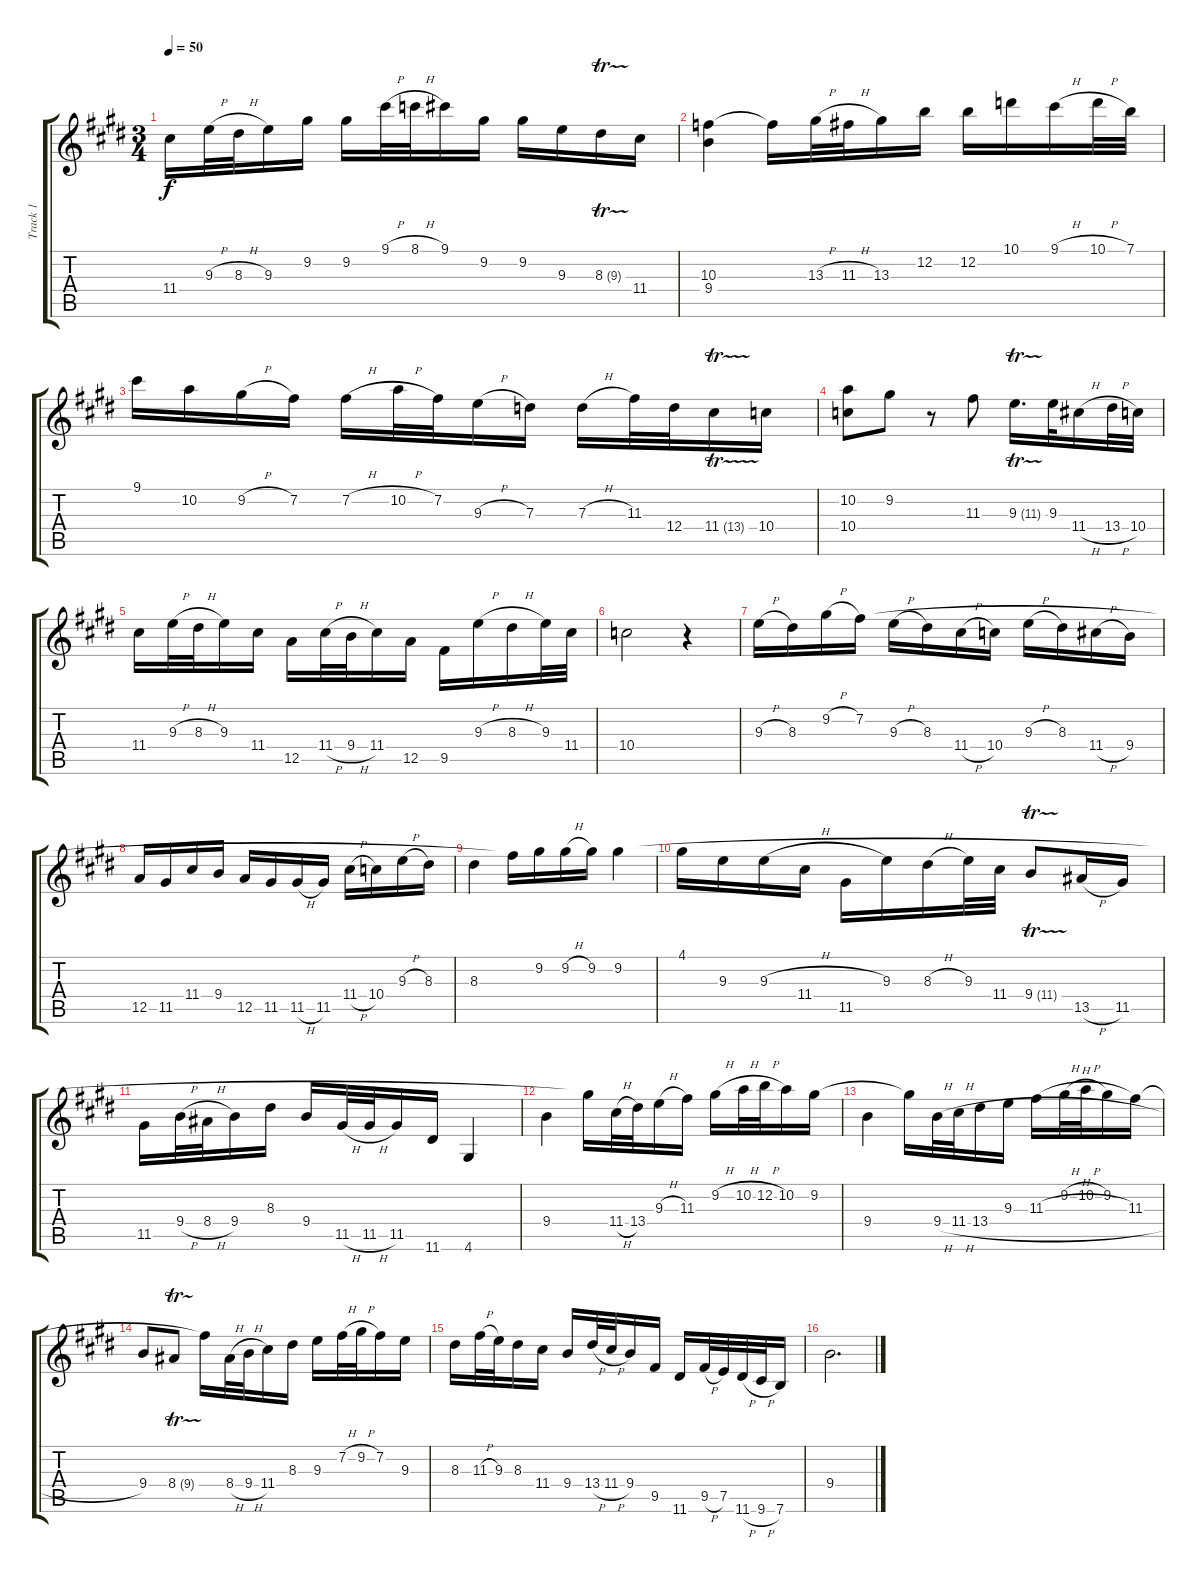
\track ("Track 1" "Track 1") {instrument acousticguitarsteel}
\staff {score tabs}
\tuning (E4 B3 G3 D3 A2 E2) {hide}
\ts (3 4)
\tempo 50
\clef g2
\ks e
11.4.16{dy f} 9.3{h}.32 8.3{h}.32 9.3.16 9.2.16 9.2.16 9.1{h}.32 8.1{h}.32 9.1.16 9.2.16 9.2.16 9.3.16 8.3{tr (9 16)}.16 11.4.16 |
(10.3 9.4).4 10.3{t}.16 13.3{h}.32 11.3{h}.32 13.3.16 12.2.16 12.2.16 10.1.16 9.1{h}.16 10.1{h}.32 7.1.32 |
9.1.16 10.2.16 9.2{h}.16 7.2.16 7.2{h}.16 10.2{h}.32 7.2.32 9.3{h}.16 7.3.16 7.3{h}.16 11.3.32 12.4.32 11.4{tr (13 16)}.16 10.4.16 |
(10.2 10.4).8 9.2.8 r.8 11.3.8 9.3{tr (11 16)}.16{d} 9.3.32 11.4{h}.16 13.4{h}.32 10.4.32 |
11.4.16 9.3{h}.32 8.3{h}.32 9.3.16 11.4.16 12.5.16 11.4{h}.32 9.4{h}.32 11.4.16 12.5.16 9.5.16 9.3{h}.16 8.3{h}.16 9.3.32 11.4.32 |
10.4.2 r.4 |
9.3{h}.16 8.3.16 9.2{h}.16 7.2.16 9.3{h}.16 8.3.16 11.4{h}.16 10.4.16 9.3{h}.16 8.3.16 11.4{h}.16 9.4.16 |
12.5.16 11.5.16 11.4.16 9.4.16 12.5.16 11.5.16 11.5{h}.16 11.5.16 11.4{h}.16 10.4.16 9.3{h}.16 8.3.16 |
8.3.4 7.2{t}.16 9.2.16 9.2{h}.16 9.2.16 9.2.4 |
4.1.16 9.3.16 9.3{h}.16 11.4.16 11.5.16 9.3.16 8.3{h}.16 9.3.32 11.4.32 9.4{tr (11 16)}.8 13.5{h}.16 11.5.16 |
11.5.16 9.4{h}.32 8.4{h}.32 9.4.16 8.3.16 9.4.16 11.5{h}.32 11.5{h}.32 11.5.16 11.6.16 4.6.4 |
9.4.4 9.2{t}.16 11.4{h}.32 13.4.32 9.3{h}.16 11.3.16 9.2{h}.16 10.2{h}.32 12.2{h}.32 10.2.16 9.2.16 |
9.4.4 9.2{t}.16 9.4{h}.32 11.4{h}.32 13.4{h}.16 9.3.16 11.3{h}.16 9.2{h}.32 10.2{h}.32 9.2.16 11.3.16 |
9.4.8 8.4{tr (9 16)}.8 11.3{t}.16 8.4{h}.32 9.4{h}.32 11.4.16 8.3.16 9.3.16 7.2{h}.32 9.2{h}.32 7.2.16 9.3.16 |
8.3.16 11.3{h}.32 9.3.32 8.3.16 11.4.16 9.4.16 13.4{h}.32 11.4{h}.32 9.4.16 9.5.16 11.6.16 9.5{h}.32 7.5.32 11.6{h}.32 9.6{h}.32 7.6.16 |
9.4.2{d}
